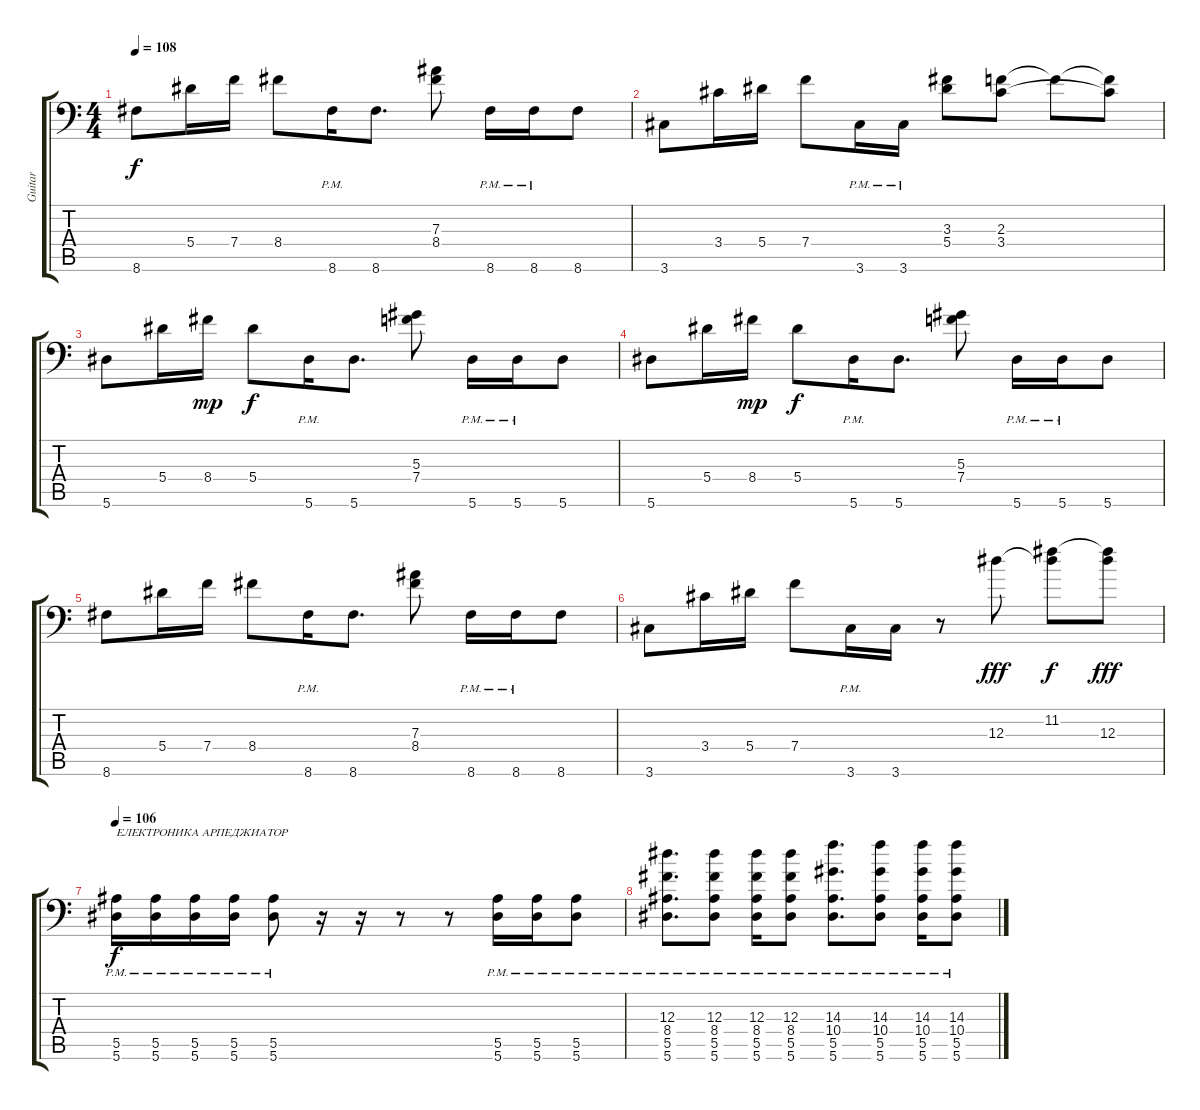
\track ("Guitar" "Guitar") {instrument distortionguitar}
\staff {score tabs}
\tuning (C4 G3 Eb3 Bb2 F2 Bb1) {hide}
\ts (4 4)
\tempo 108
\clef f4
\ks c
8.6.8{dy f} 5.4.16 7.4.16 8.4.8 8.6{pm}.16 8.6.8{d} (7.3 8.4).8 8.6{pm}.16 8.6{pm}.16 8.6.8 |
3.6.8 3.4.16 5.4.16 7.4.8 3.6{pm}.16 3.6{pm}.16 (3.3 5.4).8 (2.3 3.4).8 2.3{t}.8 (2.3{t} 3.4{t}).8 |
5.6.8 5.4.16 8.4.16{dy mp} 5.4.8{dy f} 5.6{pm}.16 5.6.8{d} (5.3 7.4).8 5.6{pm}.16 5.6{pm}.16 5.6.8 |
5.6.8 5.4.16 8.4.16{dy mp} 5.4.8{dy f} 5.6{pm}.16 5.6.8{d} (5.3 7.4).8 5.6{pm}.16 5.6{pm}.16 5.6.8 |
8.6.8 5.4.16 7.4.16 8.4.8 8.6{pm}.16 8.6.8{d} (7.3 8.4).8 8.6{pm}.16 8.6{pm}.16 8.6.8 |
3.6.8 3.4.16 5.4.16 7.4.8 3.6{pm}.16 3.6.16 r.8 12.3.8{dy fff} (11.2 12.3{t}).8{dy f} (11.2{t} 12.3).8{dy fff} |
\tempo 106
(5.5{pm} 5.6{pm}).16{txt "ЕЛЕКТРОНИКА АРПЕДЖИАТОР" dy f} (5.5{pm} 5.6{pm}).16 (5.5{pm} 5.6{pm}).16 (5.5{pm} 5.6{pm}).16 (5.5{pm} 5.6{pm}).8 r.16 r.16 r.8 r.8 (5.5{pm} 5.6{pm}).16 (5.5{pm} 5.6{pm}).16 (5.5{pm} 5.6{pm}).8 |
(12.3 8.4 5.5{pm} 5.6{pm}).8{d} (12.3 8.4 5.5{pm} 5.6{pm}).8 (12.3 8.4 5.5{pm} 5.6{pm}).16 (12.3 8.4 5.5{pm} 5.6{pm}).8 (14.3 10.4 5.5{pm} 5.6{pm}).8{d} (14.3 10.4 5.5{pm} 5.6{pm}).8 (14.3 10.4 5.5{pm} 5.6{pm}).16 (14.3 10.4 5.5{pm} 5.6{pm}).8
